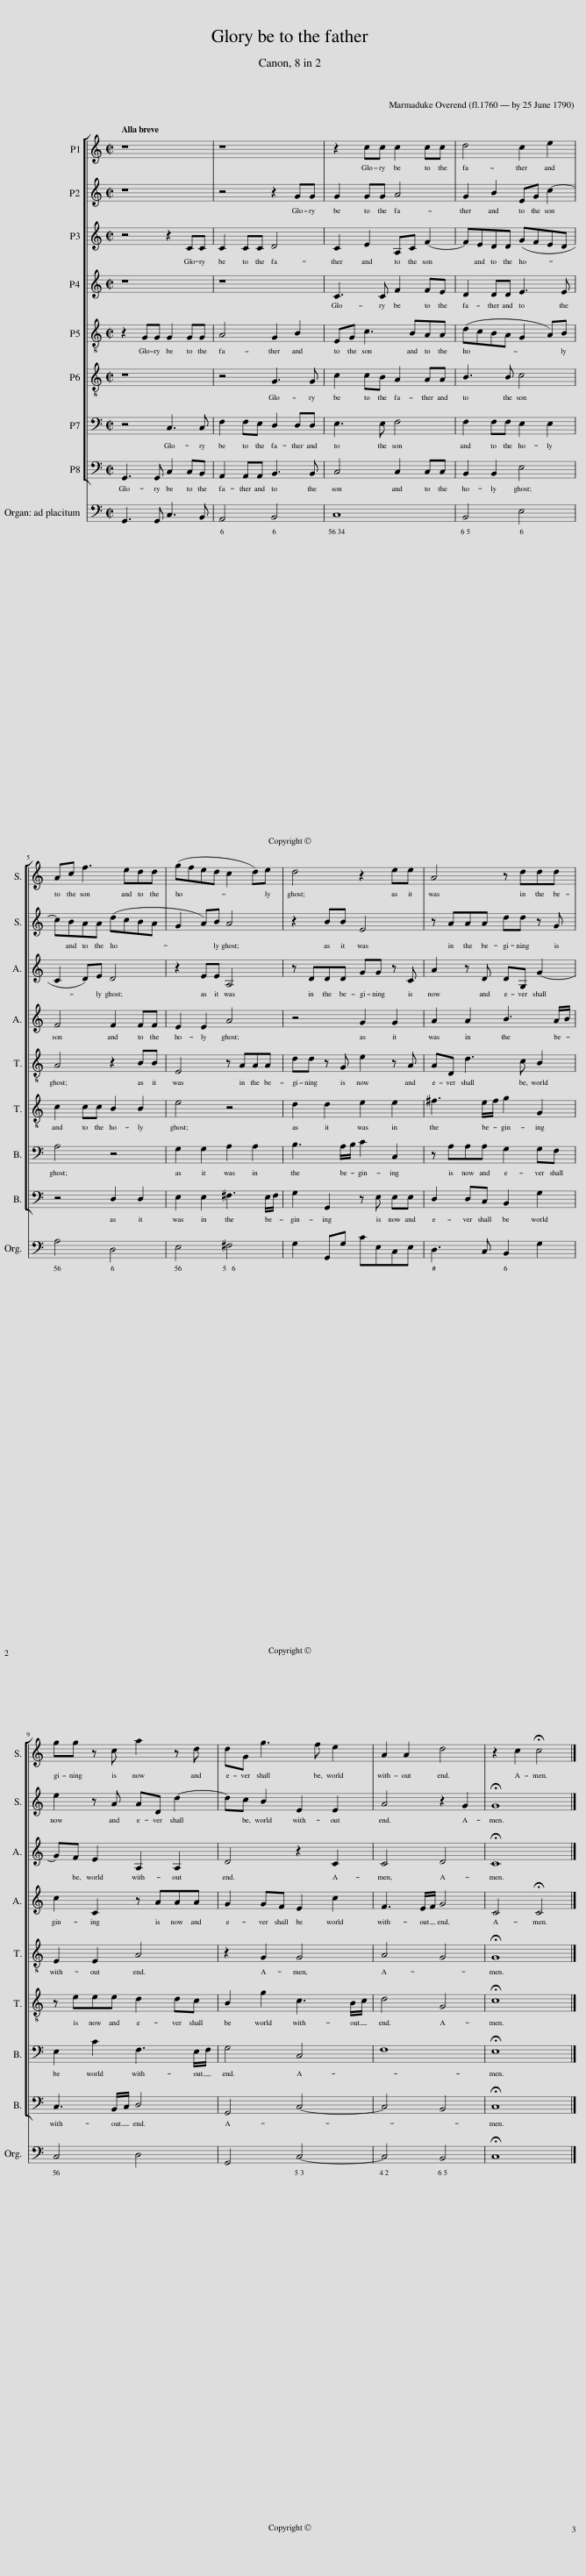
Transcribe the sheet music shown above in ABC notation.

X:1
%%score [ 1 2 3 4 5 6 7 8 ] 9
L:1/8
M:2/2
I:linebreak $
K:C
V:1 treble
V:2 treble
V:3 treble
V:4 treble
V:5 treble-8 transpose=-12
V:6 treble-8 transpose=-12
V:7 bass
V:8 bass
V:9 bass
V:1
 z8 | z8 | z2 cc c2 cc | d4 c2 e2 |$ Ac f3 edd | %5
 (gfed c2 d)e | d4 z2 ee | A4 z ddd |$ gg z c a2 z d | dG g3 f e2 | %10
 A2 A2 d4 | z2 c2 !fermata!c4 |] %12
V:2
 z8 | z4 z2 GG | G2 GG A4 | G2 B2 EG c2- |$ cBAA (dcBA | %5
 G2 A)B A4 | z2 BB E4 | z AAA dd z G |$ e2 z A AD d2- | dc B2 E2 E2 | %10
 A4 z2 G2 | !fermata!G8 |] %12
V:3
 z4 z2 CC | C2 CC D4 | C2 E2 A,C F2- | FEDD (GFED |$ C2 D)E D4 | %5
 z2 EE A,4 | z DDD GG z C | A2 z D DG, G2- |$ GF E2 A,2 A,2 | D4 z2 C2 | %10
 C4 D4 | !fermata!C8 |] %12
V:4
 z8 | z8 | C3 C F2 FE | D2 DD E3 E |$ F4 F2 FF | %5
 E2 E2 A4 | z4 G2 G2 | A2 A2 B3 A/B/ |$ c2 C2 z AAA | G2 GF E2 c2 | %10
 F3 E/F/ G4 | C4 !fermata!C4 |] %12
V:5
 z2 GG G2 GG | A4 G2 B2 | EG c3 BAA | (dcBA G2 A)B |$ A4 z2 BB | %5
 E4 z AAA | dd z G e2 z A | AD d3 c B2 |$ E2 E2 A4 | z2 G2 G4 | %10
 A4 G4 | !fermata!G8 |] %12
V:6
 z8 | z4 G3 G | c2 cB A2 AA | B3 B c4 |$ c2 cc B2 B2 | %5
 e4 z4 | d2 d2 e2 e2 | ^f3 e/f/ g2 G2 |$ z eee d2 dc | B2 g2 c3 B/c/ | %10
 d4 G4 | !fermata!c8 |] %12
V:7
 z4 C,3 C, | F,2 F,E, D,2 D,D, | E,3 E, F,4 | F,2 F,F, E,2 E,2 |$ A,4 z4 | %5
 G,2 G,2 A,2 A,2 | B,3 A,/B,/ C2 C,2 | z A,A,A, G,2 G,F, |$ E,2 C2 F,3 E,/F,/ | G,4 C,4 | %10
 F,8 | !fermata!E,8 |] %12
V:8
 G,,3 G,, C,2 C,B,, | A,,2 A,,A,, B,,3 B,, | C,4 C,2 C,C, | B,,2 B,,2 E,4 |$ z4 D,2 D,2 | %5
 E,2 E,2 ^F,3 E,/F,/ | G,2 G,,2 z E, E,E, | D,2 D,C, B,,2 G,2 |$ C,3 B,,/C,/ D,4 | G,,4 C,4- | %10
 C,4 B,,4 | !fermata!C,8 |] %12
V:9
 G,,3 G,, C,3 B,, | A,,4 B,,4 | C,8 | B,,4 E,4 |$ A,4 D,4 | %5
 E,4 ^F,4 | G,2 G,,G, CE,C,E, | D,3 C, B,,2 G,2 |$ C,4 D,4 | G,,4 C,4- | %10
 C,4 B,,4 | !fermata!C,8 |] %12
